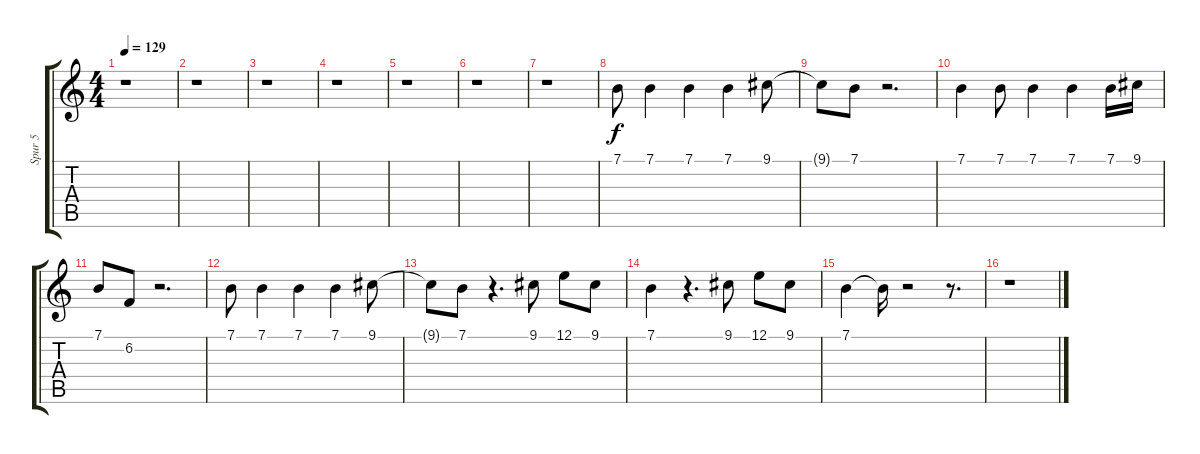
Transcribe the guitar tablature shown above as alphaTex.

\track ("Spur 5" "Spur 5") {instrument lead6voice}
\staff {score tabs}
\tuning (E4 B3 G3 D3 A2 E2) {hide}
\ts (4 4)
\tempo 129
\clef g2
\ks c
r.1{dy f} |
r.1 |
r.1 |
r.1 |
r.1 |
r.1 |
r.1 |
7.1.8 7.1.4 7.1.4 7.1.4 9.1.8 |
9.1{t}.8 7.1.8 r.2{d} |
7.1.4 7.1.8 7.1.4 7.1.4 7.1.16 9.1.16 |
7.1.8 6.2.8 r.2{d} |
7.1.8 7.1.4 7.1.4 7.1.4 9.1.8 |
9.1{t}.8 7.1.8 r.4{d} 9.1.8 12.1.8 9.1.8 |
7.1.4 r.4{d} 9.1.8 12.1.8 9.1.8 |
7.1.4 7.1{t}.16 r.2 r.8{d} |
r.1
